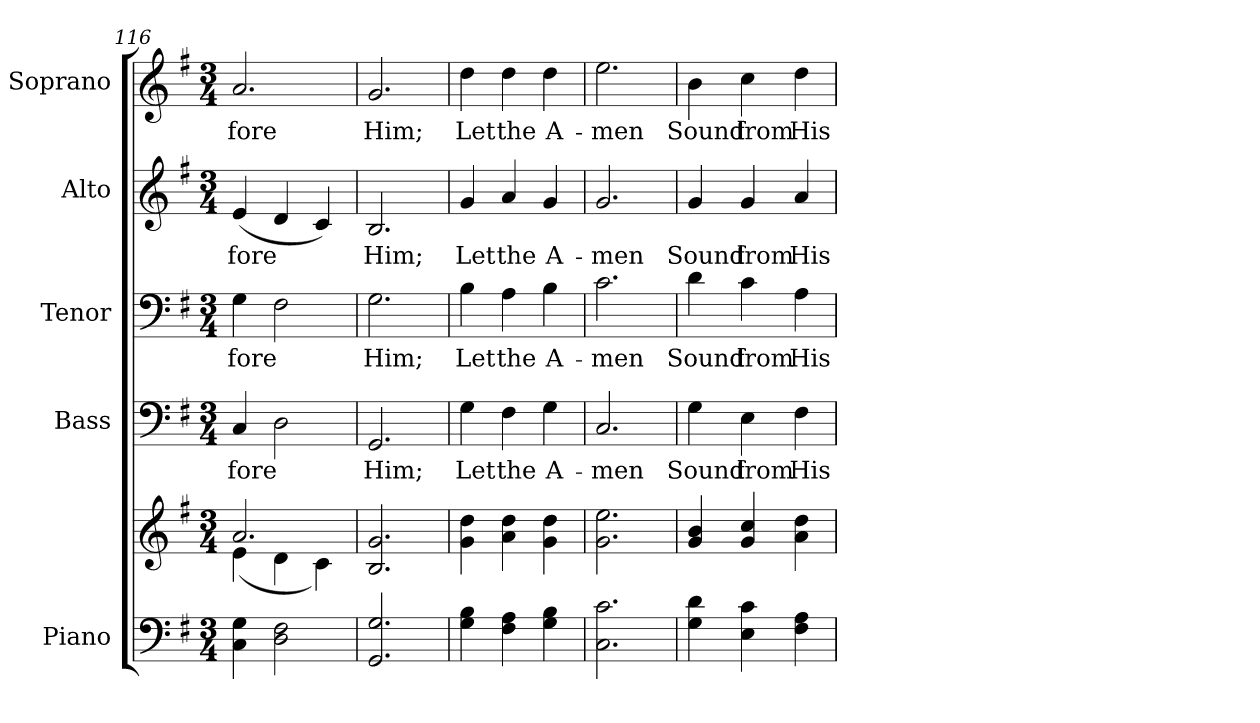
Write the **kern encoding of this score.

**kern	**kern	**kern	**text	**kern	**text	**kern	**text	**kern	**text
*part5	*part5	*part4	*part4	*part3	*part3	*part2	*part2	*part1	*part1
*staff6	*staff5	*staff4	*staff4	*staff3	*staff3	*staff2	*staff2	*staff1	*staff1
*I"Piano	*	*I"Bass	*	*I"Tenor	*	*I"Alto	*	*I"Soprano	*
*I'Pno.	*	*I'B.	*	*I'T.	*	*I'A.	*	*I'S.	*
*clefF4	*clefG2	*clefF4	*	*clefF4	*	*clefG2	*	*clefG2	*
*k[f#]	*k[f#]	*k[f#]	*	*k[f#]	*	*k[f#]	*	*k[f#]	*
*G:	*G:	*G:	*	*G:	*	*G:	*	*G:	*
*M3/4	*M3/4	*M3/4	*	*M3/4	*	*M3/4	*	*M3/4	*
=116	=116	=116	=116	=116	=116	=116	=116	=116	=116
*	*^	*	*	*	*	*	*	*	*
!	!	!	!	!LO:LY:b:color=#000000	!	!	!	!	!	!
!	!	!	!	!	!	!LO:LY:b:color=#000000	!	!	!	!
!	!	!	!	!	!	!	!	!LO:LY:b:color=#000000	!	!
!	!	!	!	!	!	!	!	!	!	!LO:LY:b:color=#000000
4Ci\ 4Gi	2.ai/	(4ei\	4Ci/	-fore	4Gi\	-fore	(4ei/	-fore	2.ai/	-fore
2Di\ 2F#i	.	4di\	2Di\	.	2F#i\	.	4di/	.	.	.
.	.	4ci\)	.	.	.	.	4ci/)	.	.	.
*	*v	*v	*	*	*	*	*	*	*	*
=117	=117	=117	=117	=117	=117	=117	=117	=117	=117
*	*^	*	*	*	*	*	*	*	*
!	!	!	!	!LO:LY:b:color=#000000	!	!	!	!	!	!
*	*v	*v	*	*	*	*	*	*	*	*
*	*^	*	*	*	*	*	*	*	*
!	!	!	!	!	!	!LO:LY:b:color=#000000	!	!	!	!
*	*v	*v	*	*	*	*	*	*	*	*
*	*^	*	*	*	*	*	*	*	*
!	!	!	!	!	!	!	!	!LO:LY:b:color=#000000	!	!
*	*v	*v	*	*	*	*	*	*	*	*
*	*^	*	*	*	*	*	*	*	*
!	!	!	!	!	!	!	!	!	!	!LO:LY:b:color=#000000
*	*v	*v	*	*	*	*	*	*	*	*
2.GGi/ 2.Gi	2.Bi/ 2.gi	2.GGi/	Him;	2.Gi\	Him;	2.Bi/	Him;	2.gi/	Him;
!!LO:PB:g=z
=118	=118	=118	=118	=118	=118	=118	=118	=118	=118
!	!	!	!LO:LY:b:color=#000000	!	!	!	!	!	!
!	!	!	!	!	!LO:LY:b:color=#000000	!	!	!	!
!	!	!	!	!	!	!	!LO:LY:b:color=#000000	!	!
!	!	!	!	!	!	!	!	!	!LO:LY:b:color=#000000
4Gi\ 4Bi	4gi\ 4ddi	4Gi\	Let	4Bi\	Let	4gi/	Let	4ddi\	Let
!	!	!	!LO:LY:b:color=#000000	!	!	!	!	!	!
!	!	!	!	!	!LO:LY:b:color=#000000	!	!	!	!
!	!	!	!	!	!	!	!LO:LY:b:color=#000000	!	!
!	!	!	!	!	!	!	!	!	!LO:LY:b:color=#000000
4F#i\ 4Ai	4ai\ 4ddi	4F#i\	the	4Ai\	the	4ai/	the	4ddi\	the
!	!	!	!LO:LY:b:color=#000000	!	!	!	!	!	!
!	!	!	!	!	!LO:LY:b:color=#000000	!	!	!	!
!	!	!	!	!	!	!	!LO:LY:b:color=#000000	!	!
!	!	!	!	!	!	!	!	!	!LO:LY:b:color=#000000
4Gi\ 4Bi	4gi\ 4ddi	4Gi\	A-	4Bi\	A-	4gi/	A-	4ddi\	A-
=119	=119	=119	=119	=119	=119	=119	=119	=119	=119
!	!	!	!LO:LY:b:color=#000000	!	!	!	!	!	!
!	!	!	!	!	!LO:LY:b:color=#000000	!	!	!	!
!	!	!	!	!	!	!	!LO:LY:b:color=#000000	!	!
!	!	!	!	!	!	!	!	!	!LO:LY:b:color=#000000
2.Ci\ 2.ci	2.gi\ 2.eei	2.Ci/	-men	2.ci\	-men	2.gi/	-men	2.eei\	-men
=120	=120	=120	=120	=120	=120	=120	=120	=120	=120
!	!	!	!LO:LY:b:color=#000000	!	!	!	!	!	!
!	!	!	!	!	!LO:LY:b:color=#000000	!	!	!	!
!	!	!	!	!	!	!	!LO:LY:b:color=#000000	!	!
!	!	!	!	!	!	!	!	!	!LO:LY:b:color=#000000
4Gi\ 4di	4gi/ 4bi	4Gi\	Sound	4di\	Sound	4gi/	Sound	4bi\	Sound
!	!	!	!LO:LY:b:color=#000000	!	!	!	!	!	!
!	!	!	!	!	!LO:LY:b:color=#000000	!	!	!	!
!	!	!	!	!	!	!	!LO:LY:b:color=#000000	!	!
!	!	!	!	!	!	!	!	!	!LO:LY:b:color=#000000
4Ei\ 4ci	4gi/ 4cci	4Ei\	from	4ci\	from	4gi/	from	4cci\	from
!	!	!	!LO:LY:b:color=#000000	!	!	!	!	!	!
!	!	!	!	!	!LO:LY:b:color=#000000	!	!	!	!
!	!	!	!	!	!	!	!LO:LY:b:color=#000000	!	!
!	!	!	!	!	!	!	!	!	!LO:LY:b:color=#000000
4F#i\ 4Ai	4ai\ 4ddi	4F#i\	His	4Ai\	His	4ai/	His	4ddi\	His
=	=	=	=	=	=	=	=	=	=
*-	*-	*-	*-	*-	*-	*-	*-	*-	*-
